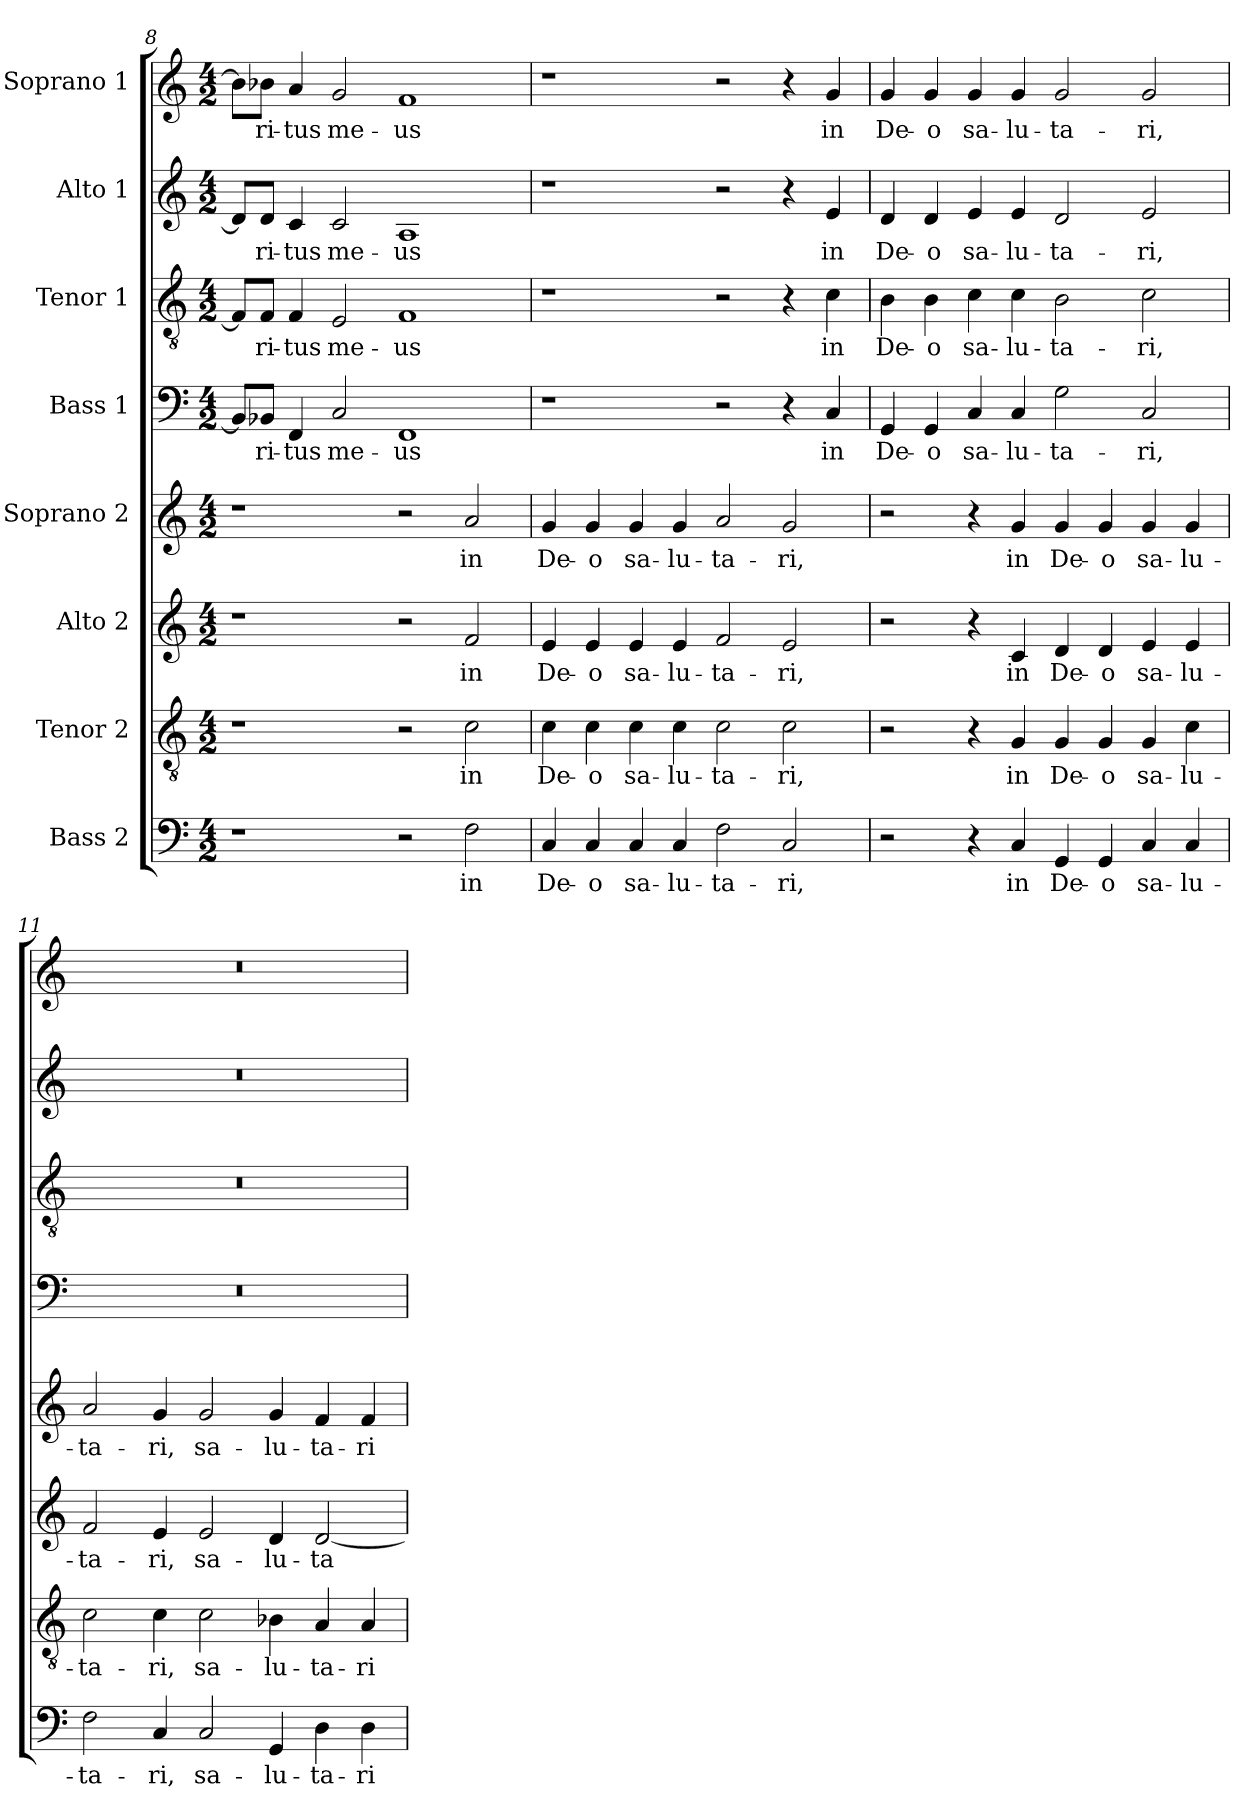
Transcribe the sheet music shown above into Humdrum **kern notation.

**kern	**text	**kern	**text	**kern	**text	**kern	**text	**kern	**text	**kern	**text	**kern	**text	**kern	**text
*part8	*part8	*part7	*part7	*part6	*part6	*part5	*part5	*part4	*part4	*part3	*part3	*part2	*part2	*part1	*part1
*staff8	*staff8	*staff7	*staff7	*staff6	*staff6	*staff5	*staff5	*staff4	*staff4	*staff3	*staff3	*staff2	*staff2	*staff1	*staff1
*I"Bass 2	*	*I"Tenor 2	*	*I"Alto 2	*	*I"Soprano 2	*	*I"Bass 1	*	*I"Tenor 1	*	*I"Alto 1	*	*I"Soprano 1	*
*clefF4	*	*clefGv2	*	*clefG2	*	*clefG2	*	*clefF4	*	*clefGv2	*	*clefG2	*	*clefG2	*
*k[]	*	*k[]	*	*k[]	*	*k[]	*	*k[]	*	*k[]	*	*k[]	*	*k[]	*
*M4/2	*	*M4/2	*	*M4/2	*	*M4/2	*	*M4/2	*	*M4/2	*	*M4/2	*	*M4/2	*
=8	=8	=8	=8	=8	=8	=8	=8	=8	=8	=8	=8	=8	=8	=8	=8
1r	.	1r	.	1r	.	1r	.	8BB-/L]	.	8F/L]	.	8d/L]	.	8b-\L]	.
.	.	.	.	.	.	.	.	8BB-X/J	-ri-	8F/J	-ri-	8d/J	-ri-	8b-X\J	-ri-
.	.	.	.	.	.	.	.	4FF/	-tus	4F/	-tus	4c/	-tus	4a/	tus
.	.	.	.	.	.	.	.	2C/	me-	2E/	me-	2c/	me-	2g/	me-
2r	.	2r	.	2r	.	2r	.	1FF	-us	1F	-us	1A	-us	1f	us
2F\	in	2c\	in	2f/	in	2a/	in	.	.	.	.	.	.	.	.
=9	=9	=9	=9	=9	=9	=9	=9	=9	=9	=9	=9	=9	=9	=9	=9
4C/	De-	4c\	De-	4e/	De-	4g/	De-	1r	.	1r	.	1r	.	1r	.
4C/	o	4c\	-o	4e/	o	4g/	o	.	.	.	.	.	.	.	.
4C/	sa-	4c\	sa-	4e/	sa-	4g/	sa-	.	.	.	.	.	.	.	.
4C/	lu-	4c\	-lu-	4e/	lu-	4g/	lu-	.	.	.	.	.	.	.	.
2F\	ta-	2c\	-ta-	2f/	ta-	2a/	ta-	2r	.	2r	.	2r	.	2r	.
2C/	ri,	2c\	-ri,	2e/	ri,	2g/	ri,	4r	.	4r	.	4r	.	4r	.
.	.	.	.	.	.	.	.	4C/	in	4c\	in	4e/	in	4g/	in
=10	=10	=10	=10	=10	=10	=10	=10	=10	=10	=10	=10	=10	=10	=10	=10
2r	.	2r	.	2r	.	2r	.	4GG/	De-	4B\	De-	4d/	De-	4g/	De-
.	.	.	.	.	.	.	.	4GG/	o	4B\	-o	4d/	o	4g/	o
4r	.	4r	.	4r	.	4r	.	4C/	sa-	4c\	sa-	4e/	sa-	4g/	sa-
4C/	in	4G/	in	4c/	in	4g/	in	4C/	lu-	4c\	-lu-	4e/	lu-	4g/	lu-
4GG/	De-	4G/	De-	4d/	De-	4g/	De-	2G\	ta-	2B\	-ta-	2d/	ta-	2g/	ta-
4GG/	o	4G/	-o	4d/	o	4g/	o	.	.	.	.	.	.	.	.
4C/	sa-	4G/	sa-	4e/	sa-	4g/	sa-	2C/	ri,	2c\	-ri,	2e/	ri,	2g/	ri,
4C/	lu-	4c\	-lu-	4e/	lu-	4g/	lu-	.	.	.	.	.	.	.	.
!!LO:PB:g=z
=11	=11	=11	=11	=11	=11	=11	=11	=11	=11	=11	=11	=11	=11	=11	=11
2F\	ta-	2c\	-ta-	2f/	ta-	2a/	ta-	0r	.	0r	.	0r	.	0r	.
4C/	ri,	4c\	-ri,	4e/	ri,	4g/	ri,	.	.	.	.	.	.	.	.
2C/	sa-	2c\	sa-	2e/	sa-	2g/	sa-	.	.	.	.	.	.	.	.
4GG/	lu-	4B-X\	-lu-	4d/	lu-	4g/	lu-	.	.	.	.	.	.	.	.
4D\	ta-	4A/	-ta-	[2d/	ta-	4f/	ta-	.	.	.	.	.	.	.	.
4D\	ri	4A/	-ri	.	.	4f/	ri	.	.	.	.	.	.	.	.
=	=	=	=	=	=	=	=	=	=	=	=	=	=	=	=
*-	*-	*-	*-	*-	*-	*-	*-	*-	*-	*-	*-	*-	*-	*-	*-
